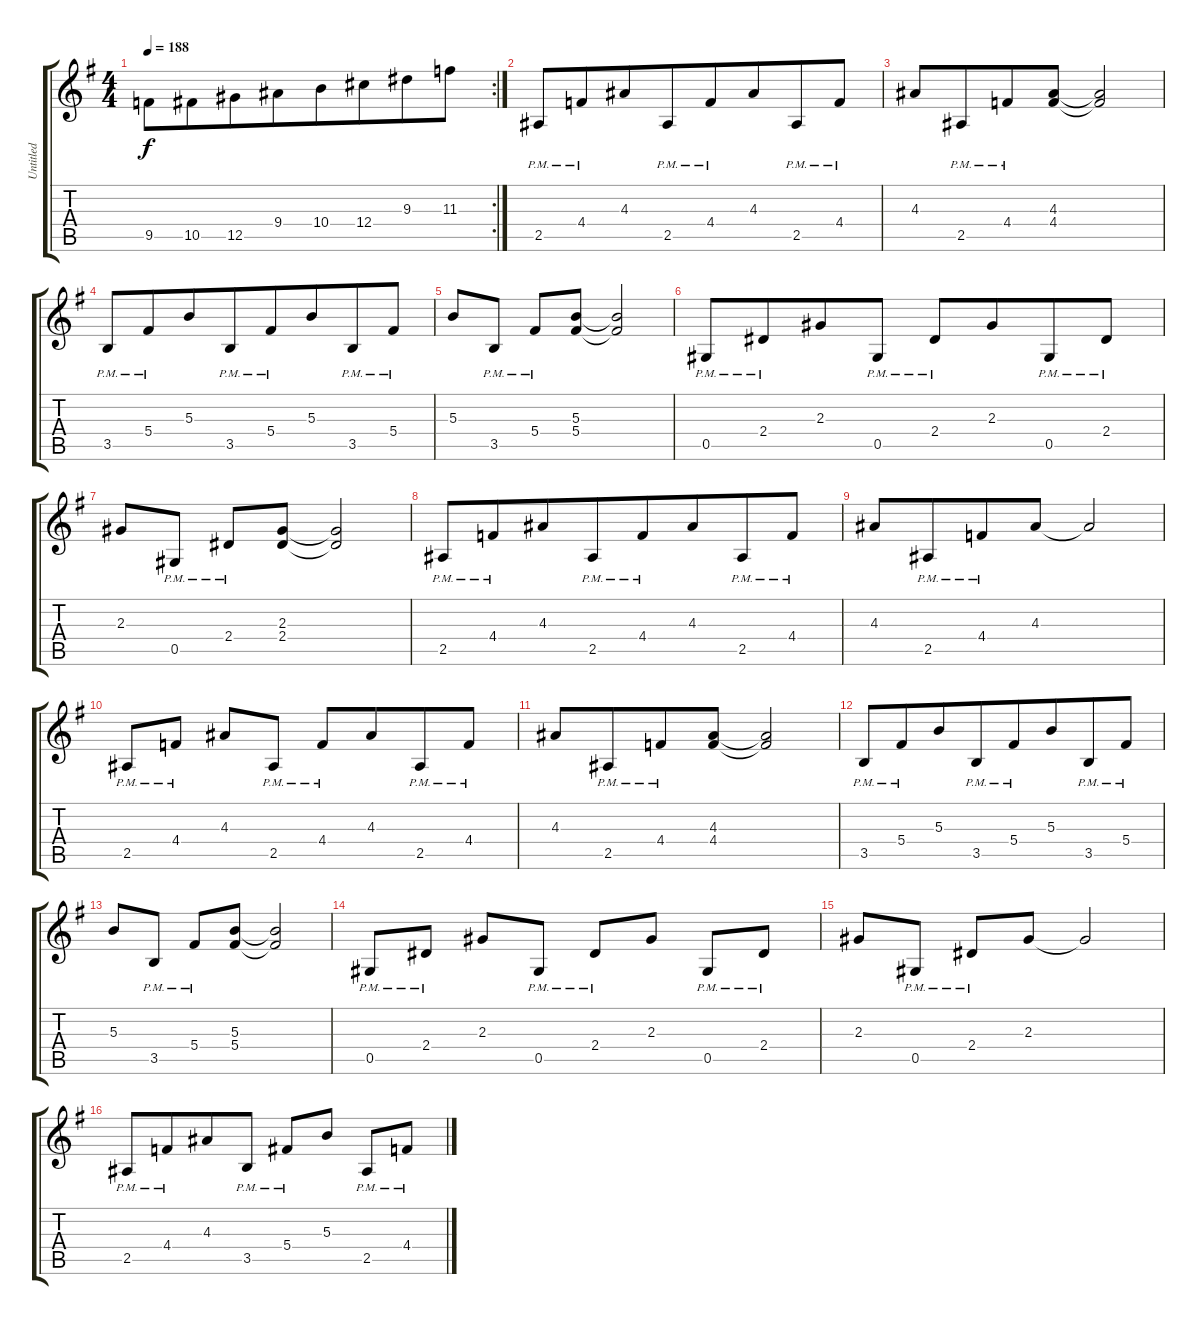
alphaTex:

\track ("Untitled" "Untitled") {instrument distortionguitar}
\staff {score tabs}
\tuning (Eb4 Bb3 Gb3 Db3 Ab2 Eb2) {hide}
\rc 2
\ts (4 4)
\tempo 188
\clef g2
\ks g
9.5.8{dy f beam merge} 10.5.8{beam merge} 12.5.8{beam merge} 9.4.8{beam merge} 10.4.8{beam merge} 12.4.8{beam merge} 9.3.8{beam merge} 11.3.8 |
2.5{pm}.8{beam merge} 4.4{pm}.8{beam merge} 4.3.8{beam merge} 2.5{pm}.8{beam merge} 4.4{pm}.8{beam merge} 4.3.8{beam merge} 2.5{pm}.8{beam merge} 4.4{pm}.8 |
4.3.8{beam merge} 2.5{pm}.8{beam merge} 4.4{pm}.8 (4.3 4.4).8{beam merge} (4.3{t} 4.4{t}).2 |
3.5{pm}.8 5.4{pm}.8{beam merge} 5.3.8{beam merge} 3.5{pm}.8{beam merge} 5.4{pm}.8{beam merge} 5.3.8{beam merge} 3.5{pm}.8{beam merge} 5.4{pm}.8 |
5.3.8{beam merge} 3.5{pm}.8 5.4{pm}.8{beam merge} (5.3 5.4).8{beam merge} (5.3{t} 5.4{t}).2 |
0.5{pm}.8{beam merge} 2.4{pm}.8{beam merge} 2.3.8{beam merge} 0.5{pm}.8 2.4{pm}.8{beam merge} 2.3.8{beam merge} 0.5{pm}.8{beam merge} 2.4{pm}.8 |
2.3.8{beam merge} 0.5{pm}.8 2.4{pm}.8{beam merge} (2.3 2.4).8{beam merge} (2.3{t} 2.4{t}).2 |
2.5{pm}.8 4.4{pm}.8{beam merge} 4.3.8{beam merge} 2.5{pm}.8{beam merge} 4.4{pm}.8{beam merge} 4.3.8{beam merge} 2.5{pm}.8{beam merge} 4.4{pm}.8 |
4.3.8{beam merge} 2.5{pm}.8{beam merge} 4.4{pm}.8 4.3.8{beam merge} 4.3{t}.2 |
2.5{pm}.8{beam merge} 4.4{pm}.8 4.3.8{beam merge} 2.5{pm}.8 4.4{pm}.8 4.3.8{beam merge} 2.5{pm}.8{beam merge} 4.4{pm}.8 |
4.3.8{beam merge} 2.5{pm}.8{beam merge} 4.4{pm}.8{beam merge} (4.3 4.4).8{beam merge} (4.3{t} 4.4{t}).2 |
3.5{pm}.8{beam merge} 5.4{pm}.8{beam merge} 5.3.8{beam merge} 3.5{pm}.8{beam merge} 5.4{pm}.8 5.3.8{beam merge} 3.5{pm}.8{beam merge} 5.4{pm}.8 |
5.3.8{beam merge} 3.5{pm}.8 5.4{pm}.8 (5.3 5.4).8 (5.3{t} 5.4{t}).2 |
0.5{pm}.8{beam merge} 2.4{pm}.8 2.3.8 0.5{pm}.8 2.4{pm}.8 2.3.8 0.5{pm}.8 2.4{pm}.8 |
2.3.8 0.5{pm}.8 2.4{pm}.8 2.3.8{beam merge} 2.3{t}.2 |
2.5{pm}.8{beam merge} 4.4{pm}.8{beam merge} 4.3.8 3.5{pm}.8 5.4{pm}.8{beam merge} 5.3.8 2.5{pm}.8 4.4{pm}.8
